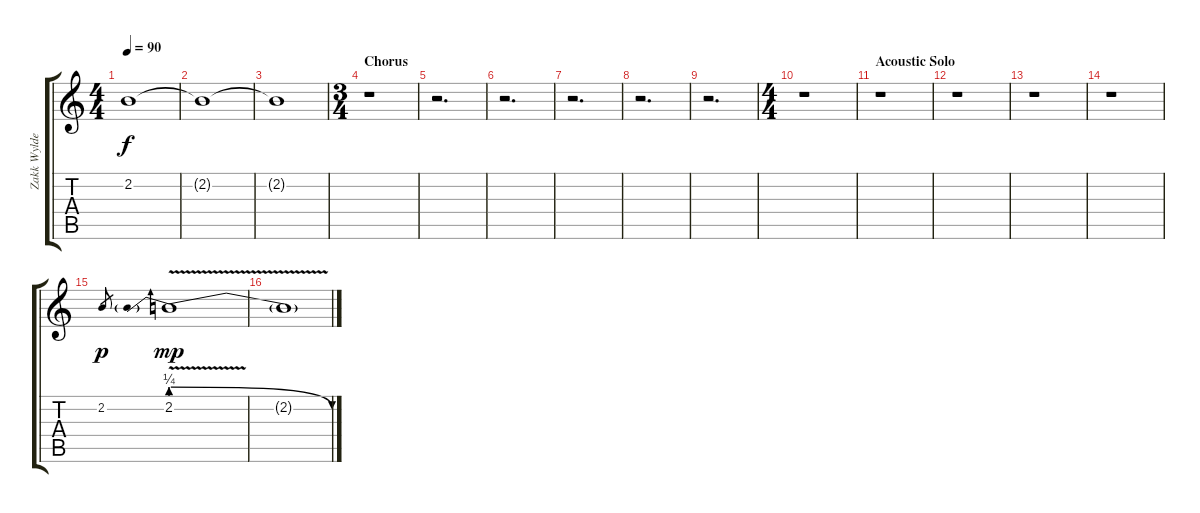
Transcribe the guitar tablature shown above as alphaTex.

\track ("Zakk Wylde Lead" "Zakk Wylde") {instrument distortionguitar}
\staff {score tabs}
\tuning (D4 A3 F3 C3 G2 D2) {hide}
\ts (4 4)
\tempo 90
\clef g2
\ks c
2.2{t}.1{dy f} |
2.2{t}.1 |
2.2{t}.1 |
\ts (3 4)
\section ("" "Chorus")
r.1 |
r.2{d} |
r.2{d} |
r.2{d} |
r.2{d} |
r.2{d} |
\ts (4 4)
r.1 |
\section ("" "Acoustic Solo")
r.1 |
r.1 |
r.1 |
r.1 |
2.2.8{gr dy p} 2.2{be (prebendrelease 0 1 60 0) v}.1{dy mp} |
2.2{t}.1
